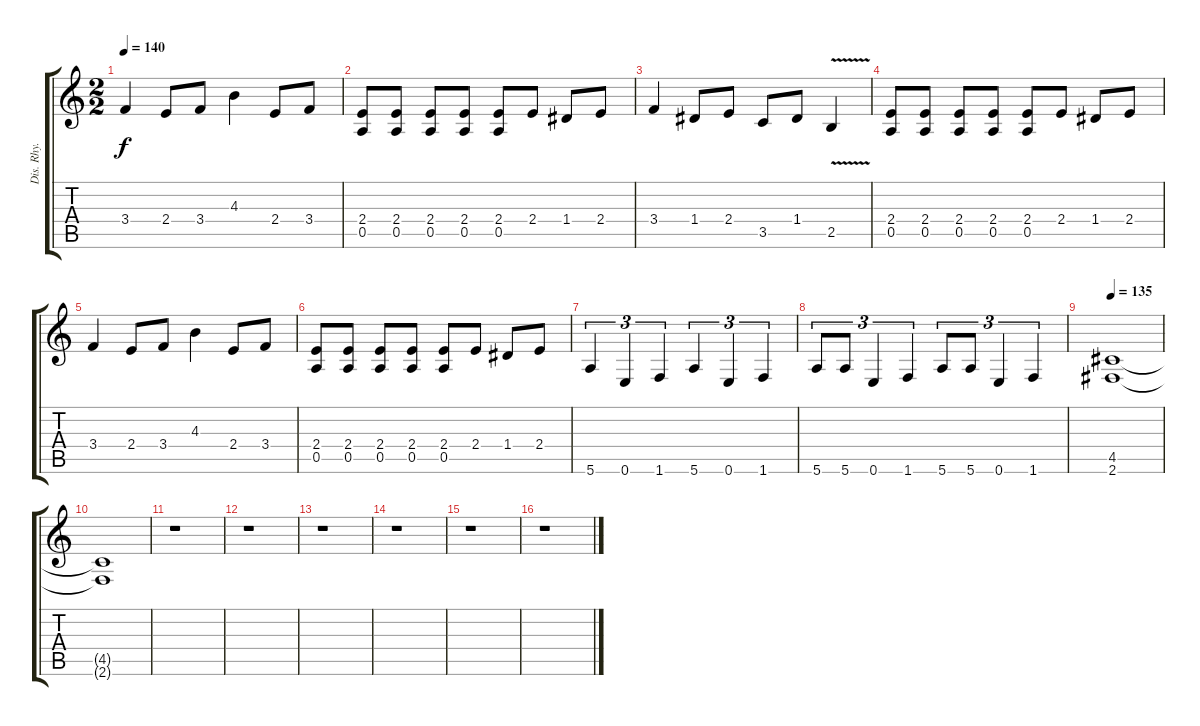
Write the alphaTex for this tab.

\track ("Dis. Rhy." "Dis. Rhy.") {instrument distortionguitar}
\staff {score tabs}
\tuning (E4 B3 G3 D3 A2 E2) {hide}
\ts (2 2)
\tempo 140
\clef g2
\ks c
3.4.4{dy f} 2.4.8 3.4.8 4.3.4 2.4.8 3.4.8 |
(2.4 0.5).8 (2.4 0.5).8 (2.4 0.5).8 (2.4 0.5).8 (2.4 0.5).8 2.4.8 1.4.8 2.4.8 |
3.4.4 1.4.8 2.4.8 3.5.8 1.4.8 2.5{v}.4 |
(2.4 0.5).8 (2.4 0.5).8 (2.4 0.5).8 (2.4 0.5).8 (2.4 0.5).8 2.4.8 1.4.8 2.4.8 |
3.4.4 2.4.8 3.4.8 4.3.4 2.4.8 3.4.8 |
(2.4 0.5).8 (2.4 0.5).8 (2.4 0.5).8 (2.4 0.5).8 (2.4 0.5).8 2.4.8 1.4.8 2.4.8 |
5.6.4{tu (3 2)} 0.6.4{tu (3 2)} 1.6.4{tu (3 2)} 5.6.4{tu (3 2)} 0.6.4{tu (3 2)} 1.6.4{tu (3 2)} |
5.6.8{tu (3 2)} 5.6.8{tu (3 2)} 0.6.4{tu (3 2)} 1.6.4{tu (3 2)} 5.6.8{tu (3 2)} 5.6.8{tu (3 2)} 0.6.4{tu (3 2)} 1.6.4{tu (3 2)} |
\tempo 135
(4.5 2.6).1 |
(4.5{t} 2.6{t}).1 |
r.1 |
r.1 |
r.1 |
r.1 |
r.1 |
r.1
